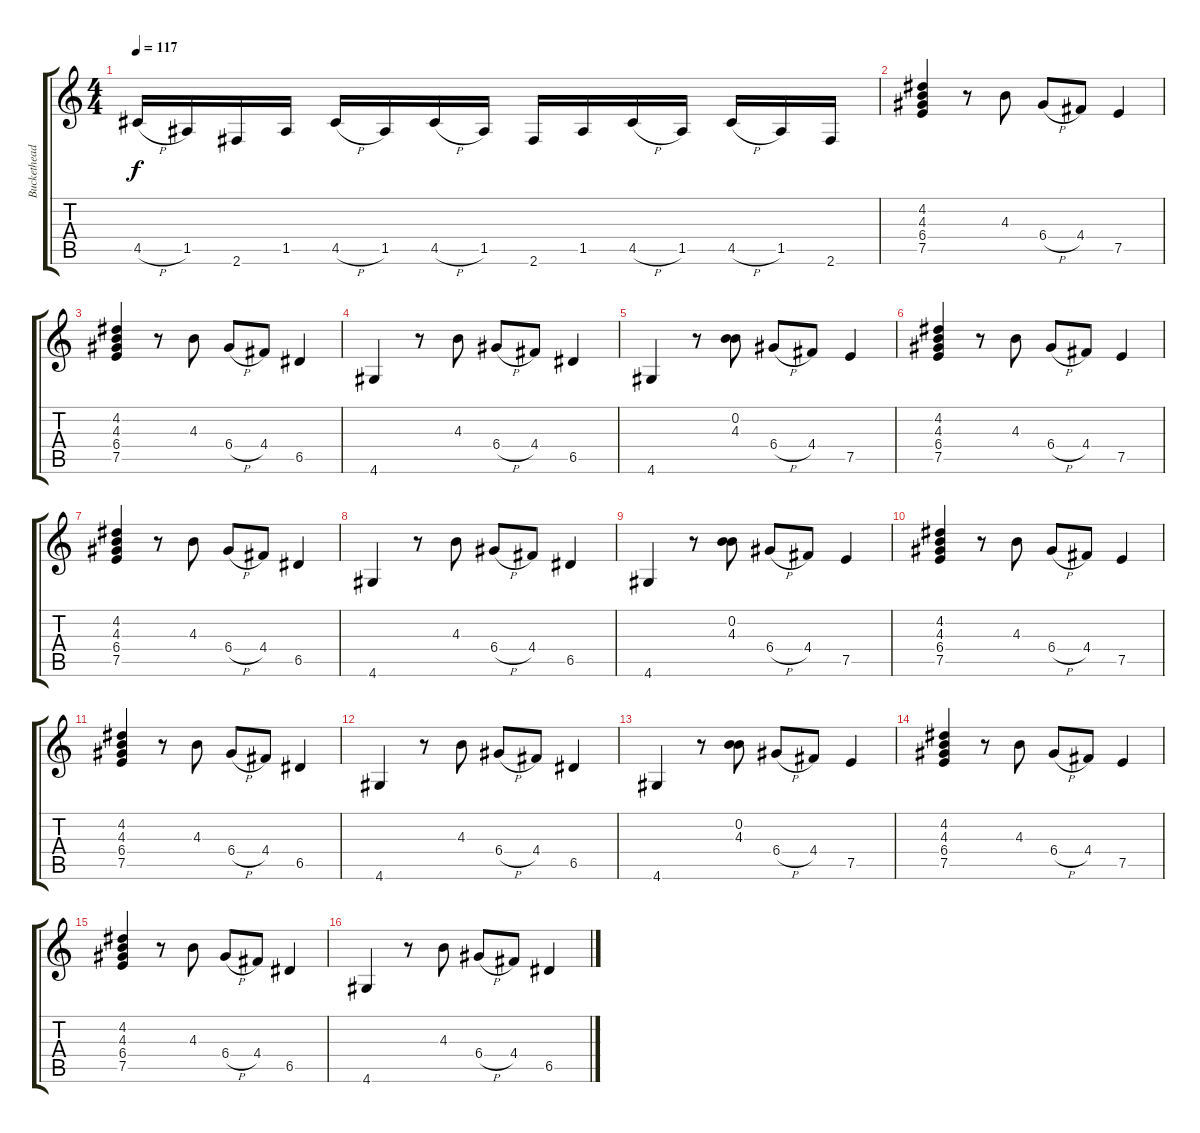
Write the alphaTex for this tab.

\track ("Buckethead" "Buckethead") {instrument electricguitarjazz}
\staff {score tabs}
\tuning (E4 B3 G3 D3 A2 E2) {hide}
\ts (4 4)
\tempo 117
\clef g2
\ks c
4.5{h}.16{dy f} 1.5.16 2.6.16 1.5.16 4.5{h}.16 1.5.16 4.5{h}.16 1.5.16 2.6.16 1.5.16 4.5{h}.16 1.5.16 4.5{h}.16 1.5.16 2.6.16 |
(4.2 4.3 6.4 7.5).4 r.8 4.3.8 6.4{h}.8 4.4.8 7.5.4 |
(4.2 4.3 6.4 7.5).4 r.8 4.3.8 6.4{h}.8 4.4.8 6.5.4 |
4.6.4 r.8 4.3.8 6.4{h}.8 4.4.8 6.5.4 |
4.6.4 r.8 (0.2 4.3).8 6.4{h}.8 4.4.8 7.5.4 |
(4.2 4.3 6.4 7.5).4 r.8 4.3.8 6.4{h}.8 4.4.8 7.5.4 |
(4.2 4.3 6.4 7.5).4 r.8 4.3.8 6.4{h}.8 4.4.8 6.5.4 |
4.6.4 r.8 4.3.8 6.4{h}.8 4.4.8 6.5.4 |
4.6.4 r.8 (0.2 4.3).8 6.4{h}.8 4.4.8 7.5.4 |
(4.2 4.3 6.4 7.5).4 r.8 4.3.8 6.4{h}.8 4.4.8 7.5.4 |
(4.2 4.3 6.4 7.5).4 r.8 4.3.8 6.4{h}.8 4.4.8 6.5.4 |
4.6.4 r.8 4.3.8 6.4{h}.8 4.4.8 6.5.4 |
4.6.4 r.8 (0.2 4.3).8 6.4{h}.8 4.4.8 7.5.4 |
(4.2 4.3 6.4 7.5).4 r.8 4.3.8 6.4{h}.8 4.4.8 7.5.4 |
(4.2 4.3 6.4 7.5).4 r.8 4.3.8 6.4{h}.8 4.4.8 6.5.4 |
4.6.4 r.8 4.3.8 6.4{h}.8 4.4.8 6.5.4
